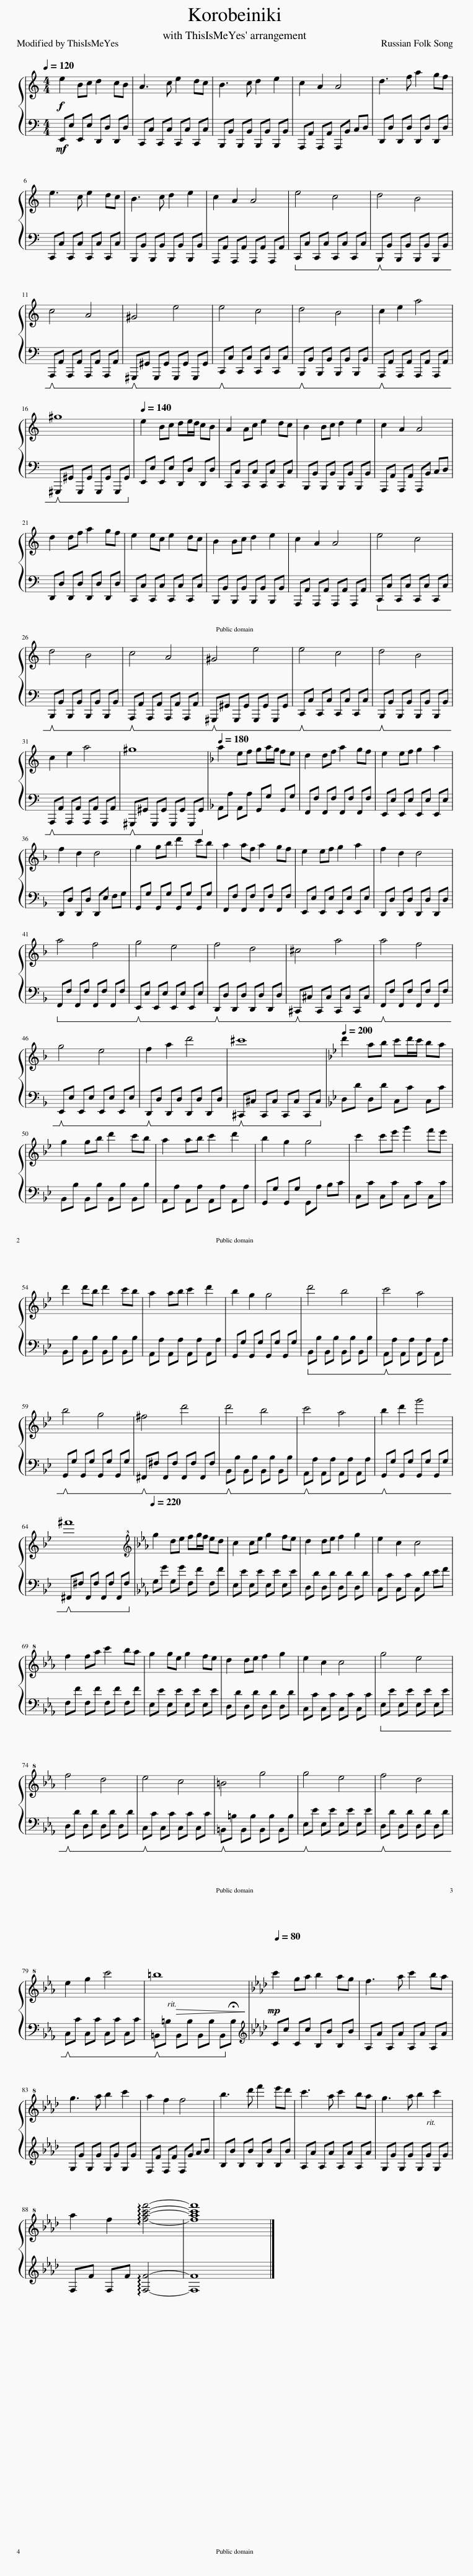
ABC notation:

X:1
%%score { 1 | 2 }
L:1/8
Q:1/4=120
M:4/4
I:linebreak $
K:C
V:1 treble
V:2 bass
V:1
!f! e2 Bc d2 cB | A3 c e2 dc | B3 c d2 e2 | c2 A2 A4 | d3 f a2 gf |$ %5
 e3 c e2 dc | B3 c d2 e2 | c2 A2 A4 | e4 c4 | d4 B4 |$ %10
 c4 A4 | ^G4 e4 | e4 c4 | d4 B4 | c2 e2 a4 |$ %15
 ^g8 |[Q:1/4=140] e2 Bc de/d/ cB | A2 Ac e2 dc | B2 Bc d2 e2 | c2 A2 A4 |$ %20
 d2 df a2 gf | e2 ec e2 dc | B2 Bc d2 e2 | c2 A2 A4 | e4 c4 |$ %25
 d4 B4 | c4 A4 | ^G4 e4 | e4 c4 | d4 B4 |$ %30
 c2 e2 a4 | ^g8 |[K:F][Q:1/4=180] a2 ef ga/g/ fe | d2 df a2 gf | e2 ef g2 a2 |$ %35
 f2 d2 d4 | g2 gb d'2 c'b | a2 af a2 gf | e2 ef g2 a2 | f2 d2 d4 |$ %40
 a4 f4 | g4 e4 | f4 d4 | ^c4 a4 | a4 f4 |$ %45
 g4 e4 | f2 a2 d'4 | ^c'8 |[K:Bb][Q:1/4=200] d'2 ab c'd'/c'/ ba |$ g2 gb d'2 c'b | %50
 a2 ab c'2 d'2 | b2 g2 g4 | c'2 c'e' g'2 f'e' |$ d'2 d'b d'2 c'b | a2 ab c'2 d'2 | %55
 b2 g2 g4 | d'4 b4 | c'4 a4 |$ b4 g4 | ^f4 d'4 | %60
 d'4 b4 | c'4 a4 | b2 d'2 g'4 |$ ^f'8 |[K:Eb][K:treble+8][Q:1/4=220] g2 de fg/f/ ed | %65
 c2 ce g2 fe | d2 de f2 g2 | e2 c2 c4 |$ f2 fa c'2 ba | g2 ge g2 fe | %70
 d2 de f2 g2 | e2 c2 c4 | g4 e4 |$ f4 d4 | e4 c4 | %75
 =B4 g4 | g4 e4 | f4 d4 |$ e2 g2 c'4 | =b8[Q:1/4=80][Q:1/4=60][Q:1/4=40] | %80
[K:Ab][Q:1/4=80]!mp! c'2 ga b2 ag | f3 a c'2 ba |$ g3 a b2 c'2 | a2 f2 f4 | b3 d' f'2 e'd' | %85
 c'3 a c'2 ba | g3 a b2[Q:1/4=60] c'2 |$ a2 f2 !arpeggio![fac'f']4- | [fac'f']8 |] %89
V:2
!mf! E,,E, E,,E, D,,D, D,,D, | C,,C, C,,C, C,,C, C,,C, | B,,,B,, B,,,B,, B,,,B,, B,,,B,, | A,,,A,, A,,,A,, A,,,B,, C,D, | D,,D, D,,D, D,,D, D,,D, |$ %5
 C,,C, C,,C, C,,C, C,,C, | B,,,B,, B,,,B,, B,,,B,, B,,,B,, | A,,,A,, A,,,A,, A,,,A,, A,,,A,, |!ped! C,,C, C,,C, C,,C, C,,C, |!ped! B,,,!ped-up!B,, B,,,B,, B,,,B,, B,,,B,, |$ %10
!ped! A,,,!ped-up!A,, A,,,A,, A,,,A,, A,,,A,, |!ped! ^G,,,!ped-up!^G,, G,,,G,, G,,,G,, G,,,G,, |!ped! C,,!ped-up!C, C,,C, C,,C, C,,C, |!ped! B,,,!ped-up!B,, B,,,B,, B,,,B,, B,,,B,, |!ped! A,,,!ped-up!A,, A,,,A,, A,,,A,, A,,,A,, |$ %15
!ped! ^G,,,!ped-up!^G,, G,,,G,, G,,,G,, G,,,G,, | E,,E, E,,E, D,,D, D,,D, | C,,C, C,,C, C,,C, C,,C, | B,,,B,, B,,,B,, B,,,B,, B,,,B,, | A,,,A,, A,,,A,, A,,,B,, C,D, |$ %20
 D,,D, D,,D, D,,D, D,,D, | C,,C, C,,C, C,,C, C,,C, | B,,,B,, B,,,B,, B,,,B,, B,,,B,, | A,,,A,, A,,,A,, A,,,A,, A,,,A,, |!ped! C,,C, C,,C, C,,C, C,,C,!ped-up! |$ %25
!ped! B,,,!ped-up!B,, B,,,B,, B,,,B,, B,,,B,, |!ped! A,,,!ped-up!A,, A,,,A,, A,,,A,, A,,,A,, |!ped! ^G,,,!ped-up!^G,, G,,,G,, G,,,G,, G,,,G,, |!ped! C,,!ped-up!C, C,,C, C,,C, C,,C, |!ped! B,,,!ped-up!B,, B,,,B,, B,,,B,, B,,,B,, |$ %30
!ped! A,,,!ped-up!A,, A,,,A,, A,,,A,, A,,,A,, |!ped! ^G,,,!ped-up!^G,, G,,,G,, G,,,G,, G,,,G,, |[K:F] A,,A, A,,A, G,,G, G,,G, | F,,F, F,,F, F,,F, F,,F, | E,,E, E,,E, E,,E, E,,E, |$ %35
 D,,D, D,,D, D,,E, F,G, | G,,G, G,,G, G,,G, G,,G, | F,,F, F,,F, F,,F, F,,F, | E,,E, E,,E, E,,E, E,,E, | D,,D, D,,D, D,,D, D,,D, |$ %40
!ped! F,,F, F,,F, F,,F, F,,F,!ped-up! |!ped! E,,!ped-up!E, E,,E, E,,E, E,,E, |!ped! D,,!ped-up!D, D,,D, D,,D, D,,D, |!ped! ^C,,!ped-up!^C, C,,C, C,,C, C,,C, |!ped! F,,!ped-up!F, F,,F, F,,F, F,,F, |$ %45
!ped! E,,!ped-up!E, E,,E, E,,E, E,,E, |!ped! D,,!ped-up!D, D,,D, D,,D, D,,D, |!ped! ^C,,!ped-up!^C, C,,C, C,,C, C,,C, |[K:Bb] D,D D,D C,C C,C |$ B,,B, B,,B, B,,B, B,,B, | %50
 A,,A, A,,A, A,,A, A,,A, | G,,G, G,,G, G,,A, B,C | C,C C,C C,C C,C |$ B,,B, B,,B, B,,B, B,,B, | A,,A, A,,A, A,,A, A,,A, | %55
 G,,G, G,,G, G,,G, G,,G, |!ped! B,,B, B,,B, B,,B, B,,B,!ped-up! |!ped! A,,!ped-up!A, A,,A, A,,A, A,,A, |$!ped! G,,!ped-up!G, G,,G, G,,G, G,,G, |!ped! ^F,,!ped-up!^F, F,,F, F,,F, F,,F, | %60
!ped! B,,!ped-up!B, B,,B, B,,B, B,,B, |!ped! A,,!ped-up!A, A,,A, A,,A, A,,A, |!ped! G,,!ped-up!G, G,,G, G,,G, G,,G, |$!ped! ^F,,!ped-up!^F, F,,F, F,,F, F,,F, |[K:Eb] G,G G,G F,F F,F | %65
 E,E E,E E,E E,E | D,D D,D D,D D,D | C,C C,C C,D EF |$ F,F F,F F,F F,F | E,E E,E E,E E,E | %70
 D,D D,D D,D D,D | C,C C,C C,C C,C |!ped! E,E E,E E,E E,E!ped-up! |$!ped! D,!ped-up!D D,D D,D D,D |!ped! C,!ped-up!C C,C C,C C,C | %75
!ped! =B,,!ped-up!=B, B,,B, B,,B, B,,B, |!ped! E,!ped-up!E E,E E,E E,E |!ped! D,!ped-up!D D,D D,D D,D |$!ped! C,!ped-up!C C,C C,C C,C |!ped! =B,,!ped-up!=B,!>(! B,,B, B,,B, B,,!fermata!B,!>)! | %80
[K:Ab][K:treble] Cc Cc B,B B,B | A,A A,A A,A A,A |$ G,G G,G G,G G,G | F,F F,F F,G AB | B,B B,B B,B B,B | %85
 A,A A,A A,A A,A | G,G G,G G,G G,G |$ F,F F,F !arpeggio![F,F]4- | [F,F]8 |] %89
